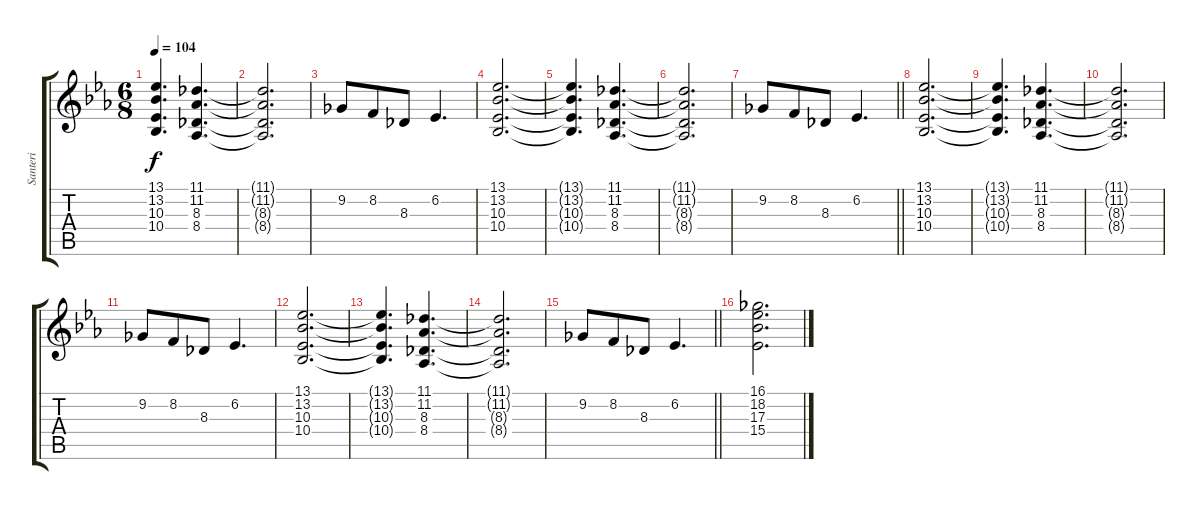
\track ("Santeri" "Santeri") {instrument pad2warm}
\staff {score tabs}
\tuning (D4 A3 F3 C3 G2 D2) {hide}
\ts (6 8)
\tempo 104
\clef g2
\ks eb
(13.1{t} 13.2{t} 10.3{t} 10.4{t}).4{d dy f} (11.1 11.2 8.3 8.4).4{d} |
(11.1{t} 11.2{t} 8.3{t} 8.4{t}).2{d} |
9.2.8 8.2.8 8.3.8 6.2.4{d} |
(13.1 13.2 10.3 10.4).2{d} |
(13.1{t} 13.2{t} 10.3{t} 10.4{t}).4{d} (11.1 11.2 8.3 8.4).4{d} |
(11.1{t} 11.2{t} 8.3{t} 8.4{t}).2{d} |
\barLineRight lightlight
9.2.8 8.2.8 8.3.8 6.2.4{d} |
(13.1 13.2 10.3 10.4).2{d} |
(13.1{t} 13.2{t} 10.3{t} 10.4{t}).4{d} (11.1 11.2 8.3 8.4).4{d} |
(11.1{t} 11.2{t} 8.3{t} 8.4{t}).2{d} |
9.2.8 8.2.8 8.3.8 6.2.4{d} |
(13.1 13.2 10.3 10.4).2{d} |
(13.1{t} 13.2{t} 10.3{t} 10.4{t}).4{d} (11.1 11.2 8.3 8.4).4{d} |
(11.1{t} 11.2{t} 8.3{t} 8.4{t}).2{d} |
\barLineRight lightlight
9.2.8 8.2.8 8.3.8 6.2.4{d} |
(16.1 18.2 17.3 15.4).2{d}
